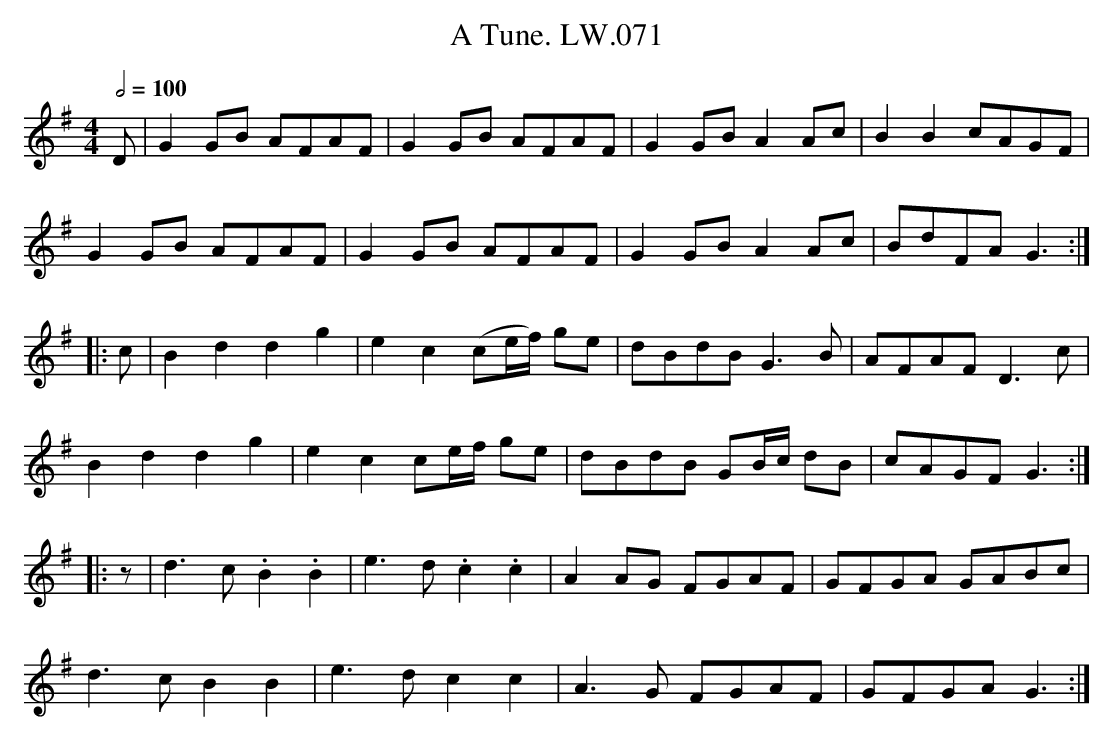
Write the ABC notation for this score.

X:1
T:Tune. LW.071, A
M:4/4
Q:1/2=100
L:1/8
K:G
D | G2GB AFAF | G2GB AFAF | G2GB A2Ac | B2B2 cAGF |
G2GB AFAF | G2GB AFAF | G2GB A2Ac | BdFA G3:|
|: c | B2d2d2g2 |e2c2 (ce/f/) ge | dBdB G3B | AFAF D3c |
B2d2d2g2 | e2c2 ce/f/ ge | dBdB GB/c/ dB | cAGF G3:|
|: z | d3c .B2.B2 | e3d.c2.c2 | A2 AG FGAF | GFGA GABc |
d3cB2B2 | e3dc2c2 | A3G FGAF | GFGA G3:|
